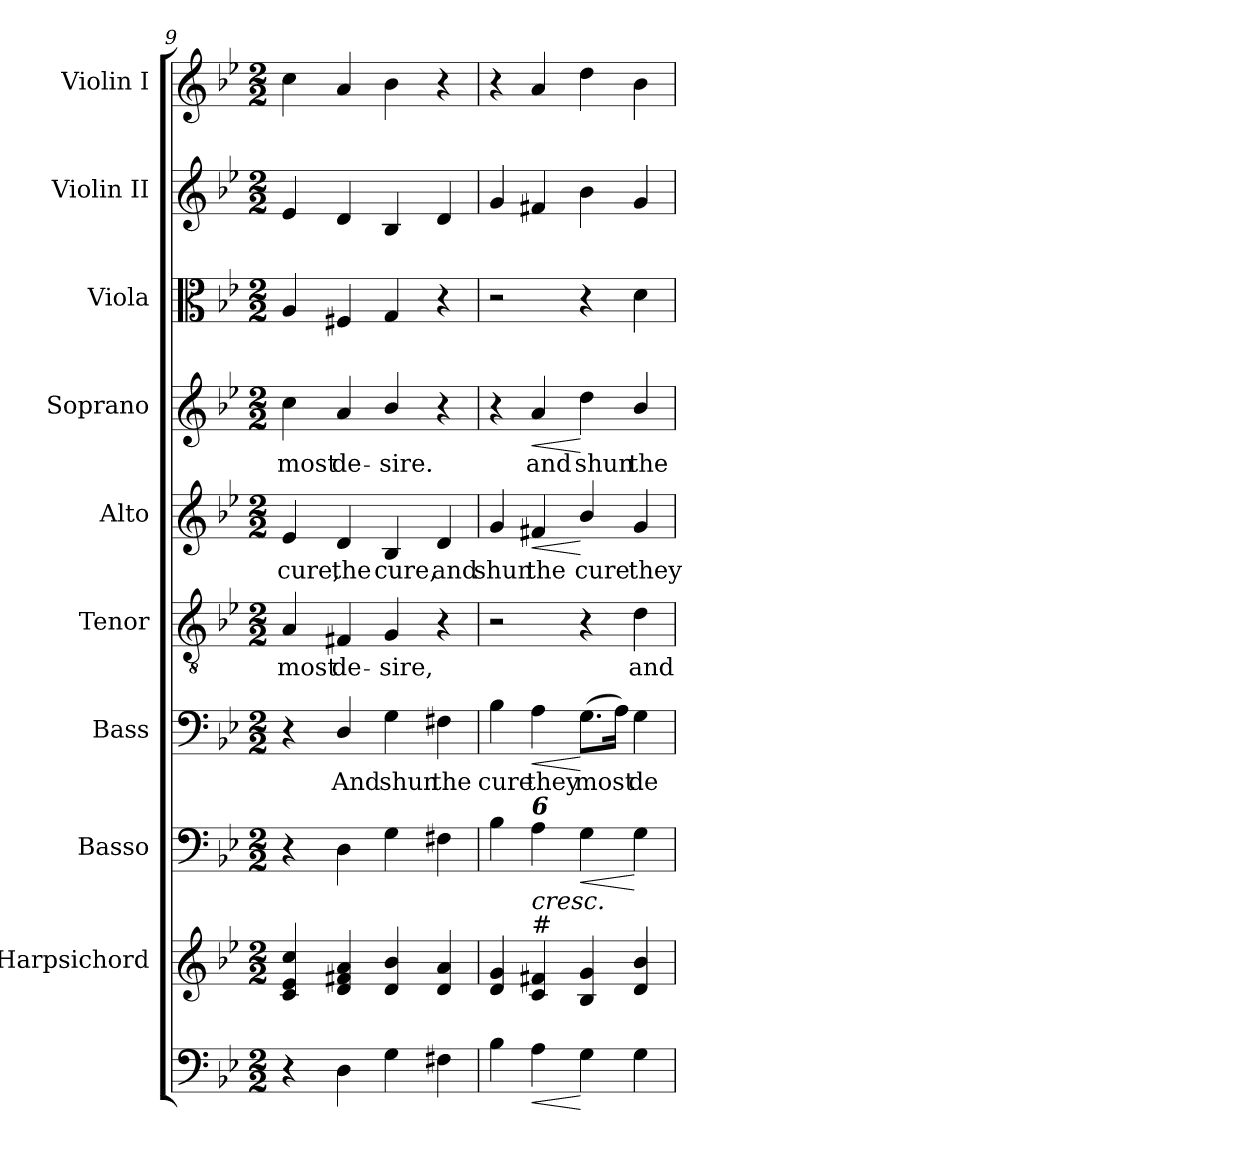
**kern	**dynam	**kern	**kern	**dynam	**kern	**text	**dynam	**kern	**text	**kern	**text	**dynam	**kern	**text	**dynam	**kern	**kern	**kern
*part10	*part10	*part9	*part8	*part8	*part7	*part7	*part7	*part6	*part6	*part5	*part5	*part5	*part4	*part4	*part4	*part3	*part2	*part1
*staff10	*staff10	*staff9	*staff8	*staff8	*staff7	*staff7	*staff7	*staff6	*staff6	*staff5	*staff5	*staff5	*staff4	*staff4	*staff4	*staff3	*staff2	*staff1
*	*	*I"Harpsichord	*I"Basso	*	*I"Bass	*	*	*I"Tenor	*	*I"Alto	*	*	*I"Soprano	*	*	*I"Viola	*I"Violin II	*I"Violin I
*	*	*I'Hrpsc	*I'Basso	*	*I'B.	*	*	*I'T.	*	*I'A.	*	*	*I'S.	*	*	*I'Vla.	*I'Vln. II	*I'Vln. I
*clefF4	*	*clefG2	*clefF4	*	*clefF4	*	*	*clefGv2	*	*clefG2	*	*	*clefG2	*	*	*clefC3	*clefG2	*clefG2
*	*	*	*	*	*	*	*	*ITrd7c12	*	*	*	*	*	*	*	*	*	*
*k[b-e-]	*	*k[b-e-]	*k[b-e-]	*	*k[b-e-]	*	*	*k[b-e-]	*	*k[b-e-]	*	*	*k[b-e-]	*	*	*k[b-e-]	*k[b-e-]	*k[b-e-]
*g:	*	*g:	*g:	*	*g:	*	*	*g:	*	*g:	*	*	*g:	*	*	*g:	*g:	*g:
*M2/2	*	*M2/2	*M2/2	*	*M2/2	*	*	*M2/2	*	*M2/2	*	*	*M2/2	*	*	*M2/2	*M2/2	*M2/2
=9	=9	=9	=9	=9	=9	=9	=9	=9	=9	=9	=9	=9	=9	=9	=9	=9	=9	=9
!	!	!	!	!	!	!	!	!	!LO:LY:b:color=#000000	!	!	!	!	!	!	!	!	!
!	!	!	!	!	!	!	!	!	!	!	!LO:LY:b:color=#000000	!	!	!	!	!	!	!
!	!	!	!	!	!	!	!	!	!	!	!	!	!	!LO:LY:b:color=#000000	!	!	!	!
4r	.	4ci/ 4e-i 4cci	4r	.	4r	.	.	4AAi/	most	4e-i/	cure,	.	4cci\	most	.	4Ai/	4e-i/	4cci\
!	!	!	!	!	!	!LO:LY:b:color=#000000	!	!	!	!	!	!	!	!	!	!	!	!
!	!	!	!	!	!	!	!	!	!LO:LY:b:color=#000000	!	!	!	!	!	!	!	!	!
!	!	!	!	!	!	!	!	!	!	!	!LO:LY:b:color=#000000	!	!	!	!	!	!	!
!	!	!	!	!	!	!	!	!	!	!	!	!	!	!LO:LY:b:color=#000000	!	!	!	!
4Di\	.	4di/ 4f#Xi 4ai	4Di\	.	4Di/	And	.	4FF#Xi/	de-	4di/	the	.	4ai/	de-	.	4F#Xi/	4di/	4ai/
!	!	!	!	!	!	!LO:LY:b:color=#000000	!	!	!	!	!	!	!	!	!	!	!	!
!	!	!	!	!	!	!	!	!	!LO:LY:b:color=#000000	!	!	!	!	!	!	!	!	!
!	!	!	!	!	!	!	!	!	!	!	!LO:LY:b:color=#000000	!	!	!	!	!	!	!
!	!	!	!	!	!	!	!	!	!	!	!	!	!	!LO:LY:b:color=#000000	!	!	!	!
4Gi\	.	4di/ 4b-i	4Gi\	.	4Gi\	shun	.	4GGi/	-sire,	4B-i/	cure,	.	4b-i/	-sire.	.	4Gi/	4B-i/	4b-i\
!	!	!	!	!	!	!LO:LY:b:color=#000000	!	!	!	!	!	!	!	!	!	!	!	!
!	!	!	!	!	!	!	!	!	!	!	!LO:LY:b:color=#000000	!	!	!	!	!	!	!
4F#Xi\	.	4di/ 4ai	4F#Xi\	.	4F#Xi\	the	.	4r	.	4di/	and	.	4r	.	.	4r	4di/	4r
!!LO:PB:g=z
=10	=10	=10	=10	=10	=10	=10	=10	=10	=10	=10	=10	=10	=10	=10	=10	=10	=10	=10
!	!	!	!	!	!	!LO:LY:b:color=#000000	!	!	!	!	!	!	!	!	!	!	!	!
!	!	!	!	!	!	!	!	!	!	!	!LO:LY:b:color=#000000	!	!	!	!	!	!	!
4B-i\	.	4di/ 4gi	4B-i\	.	4B-i\	cure	.	2r	.	4gi/	shun	.	4r	.	.	2r	4gi/	4r
!	!LO:HP:b	!	!	!LO:HP:b	!	!	!	!	!	!	!	!	!	!	!	!	!	!
!	!	!	!	!	!	!LO:LY:b:color=#000000	!LO:HP:b	!	!	!	!	!	!	!	!	!	!	!
!	!	!	!	!	!	!	!	!	!	!	!LO:LY:b:color=#000000	!LO:HP:b	!	!	!	!	!	!
!	!	!	!LO:TX:b:t=#	!	!	!	!	!	!	!	!	!	!	!	!	!	!	!
!	!	!	!LO:TX:Bi:t=6	!	!	!	!	!	!	!	!	!	!	!	!	!	!	!
!	!	!	!	!	!	!	!	!	!	!	!	!	!	!LO:LY:b:color=#000000	!LO:HP:b	!	!	!
4Ai\	<	4ci/ 4f#Xi	4Ai\	<	4Ai\	they	<	.	.	4f#Xi/	the	<	4ai/	and	<	.	4f#Xi/	4ai/
!	!	!	!	!LO:HP:b	!	!	!	!	!	!	!	!	!	!	!	!	!	!
!	!	!	!	!	!	!LO:LY:b:color=#000000	!	!	!	!	!	!	!	!	!	!	!	!
!	!	!	!	!	!	!	!	!	!	!	!LO:LY:b:color=#000000	!	!	!	!	!	!	!
!	!	!	!	!	!	!	!	!	!	!	!	!	!	!LO:LY:b:color=#000000	!	!	!	!
4Gi\	[	4B-i/ 4gi	4Gi\	<	(8.Gi\L	most	[	4r	.	4b-i/	cure	[	4ddi\	shun	[	4r	4b-i\	4ddi\
.	.	.	.	.	16Ai\Jk)	.	.	.	.	.	.	.	.	.	.	.	.	.
!	!	!	!	!	!	!LO:LY:b:color=#000000	!	!	!	!	!	!	!	!	!	!	!	!
!	!	!	!	!	!	!	!	!	!LO:LY:b:color=#000000	!	!	!	!	!	!	!	!	!
!	!	!	!	!	!	!	!	!	!	!	!LO:LY:b:color=#000000	!	!	!	!	!	!	!
!	!	!	!	!	!	!	!	!	!	!	!	!	!	!LO:LY:b:color=#000000	!	!	!	!
4Gi\	.	4di/ 4b-i	4Gi\	[ [	4Gi\	de-	.	4Di\	and	4gi/	they	.	4b-i/	the	.	4di\	4gi/	4b-i\
=	=	=	=	=	=	=	=	=	=	=	=	=	=	=	=	=	=	=
*-	*-	*-	*-	*-	*-	*-	*-	*-	*-	*-	*-	*-	*-	*-	*-	*-	*-	*-
